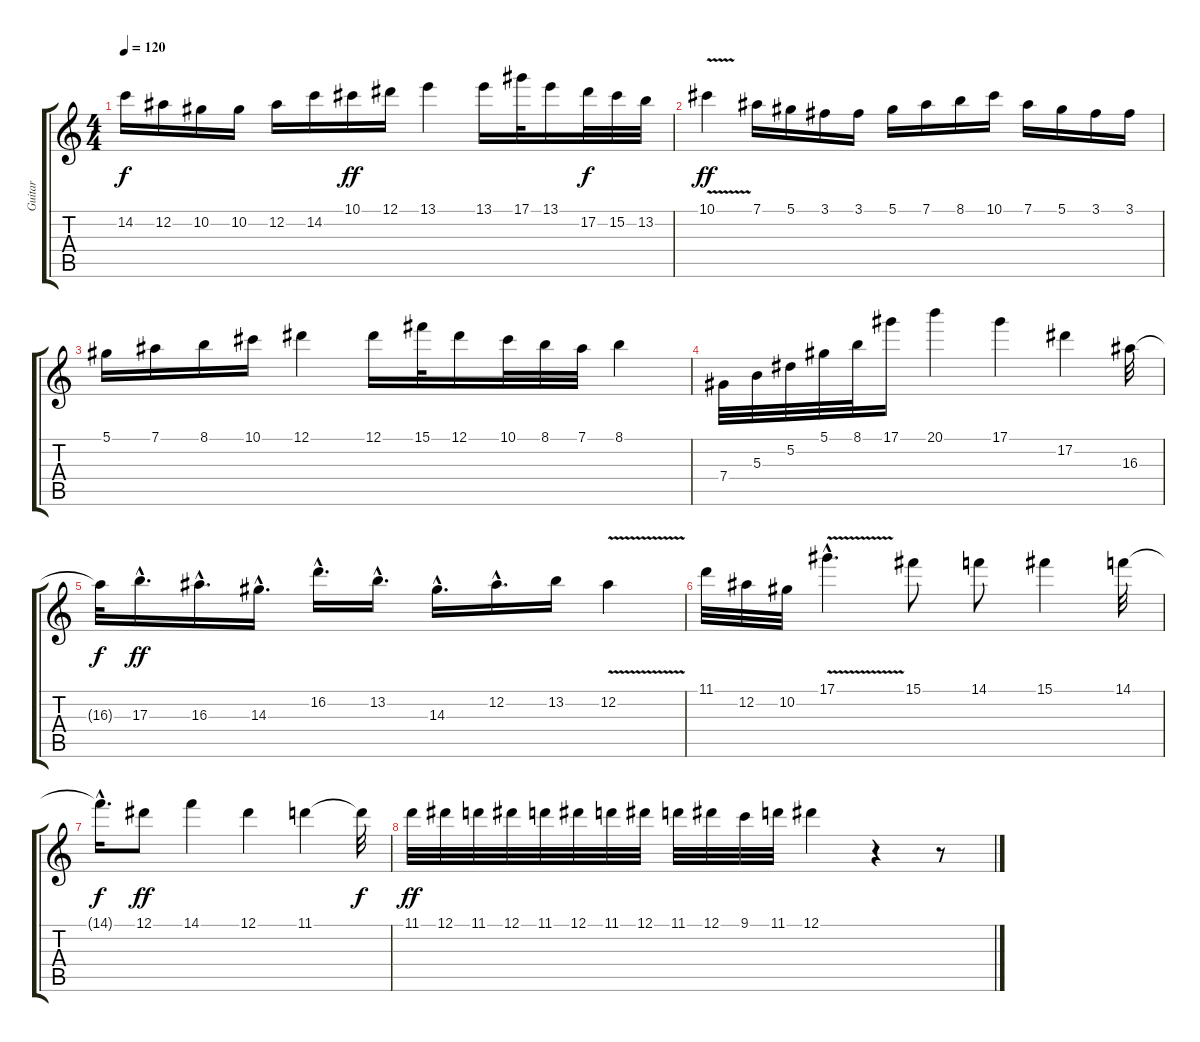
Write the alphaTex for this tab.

\track ("Guitar" "Guitar") {instrument overdrivenguitar}
\staff {score tabs}
\tuning (Eb4 Bb3 Gb3 Db3 Ab2 Eb2) {hide}
\ts (4 4)
\tempo 120
\clef g2
\ks c
14.2.16{dy f} 12.2.16 10.2.16 10.2.16 12.2.16 14.2.16 10.1.16{dy ff} 12.1.16 13.1.4 13.1.16 17.1.32 13.1.16 17.2.32{dy f} 15.2.32 13.2.32 |
10.1{v}.4{dy ff} 7.1.16 5.1.16 3.1.16 3.1.16 5.1.16 7.1.16 8.1.16 10.1.16 7.1.16 5.1.16 3.1.16 3.1.16 |
5.1.16 7.1.16 8.1.16 10.1.16 12.1.4 12.1.16 15.1.32 12.1.16 10.1.32 8.1.32 7.1.32 8.1.4 |
7.4.32 5.3.32 5.2.32 5.1.32 8.1.32 17.1.16 20.1.4 17.1.4 17.2.4 16.3.32 |
16.3{t}.32{dy f} 17.3{hac}.16{d dy ff} 16.3{hac}.16{d} 14.3{hac}.16{d} 16.2{hac}.16{d} 13.2{hac}.16{d} 14.3{hac}.16{d} 12.2{hac}.16{d} 13.2.16 12.2{v}.4 |
11.1.32 12.2.32 10.2.32 17.1{v hac}.4{d} 15.1.8 14.1.8 15.1.4 14.1.32 |
14.1{hac t}.16{d dy f} 12.1.8{dy ff} 14.1.4 12.1.4 11.1.4 11.1{t}.32{dy f} |
11.1.32{dy ff} 12.1.32 11.1.32 12.1.32 11.1.32 12.1.32 11.1.32 12.1.32 11.1.32 12.1.32 9.1.32 11.1.32 12.1.4 r.4 r.8
